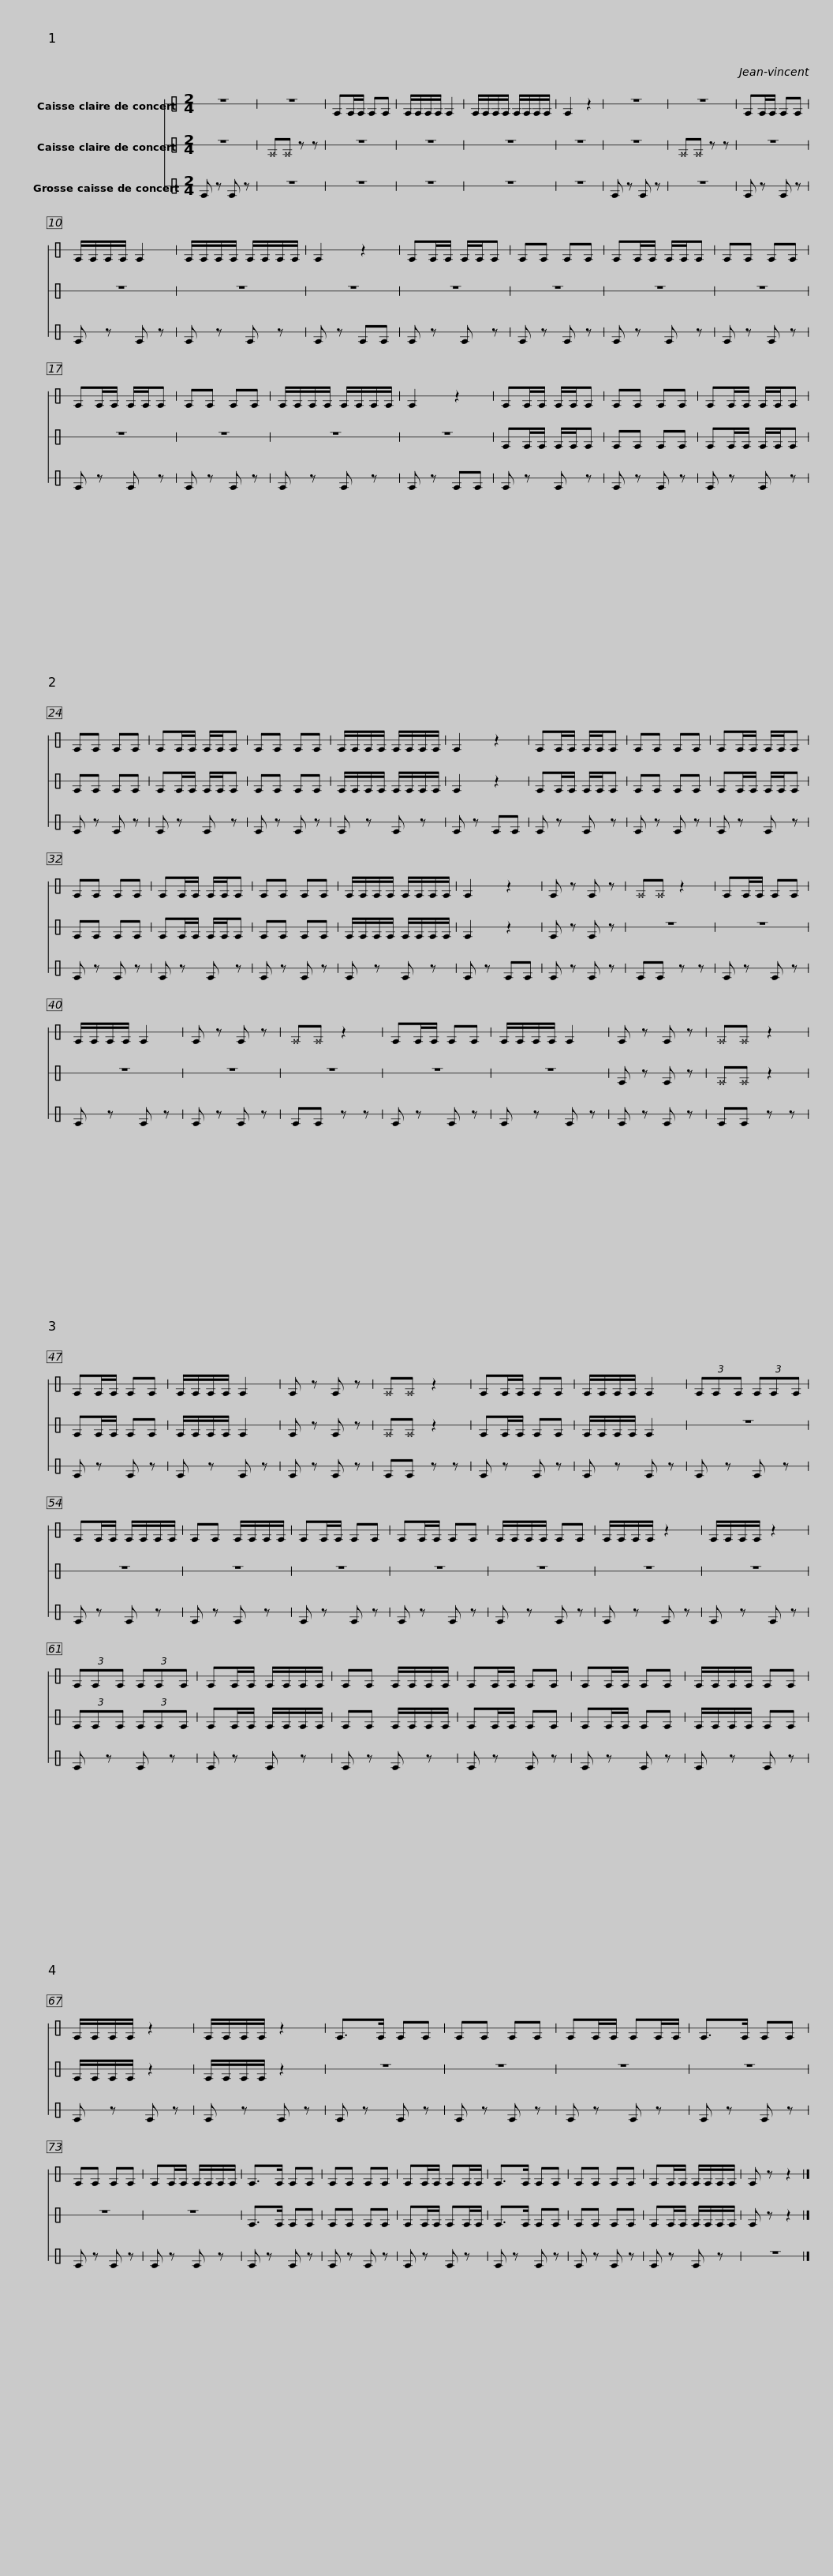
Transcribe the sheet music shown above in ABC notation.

X:1
%%score 1 2 3
L:1/8
M:2/4
I:linebreak $
K:C
V:1 perc stafflines=1
K:none
V:2 perc stafflines=1
K:none
V:3 perc stafflines=1
K:none
V:1
 z4 | z4 | EE/E/ EE | E/E/E/E/ E2 | E/E/E/E/ E/E/E/E/ | %5
 E2 z2 | z4 |$ z4 | EE/E/ EE | E/E/E/E/ E2 | %10
 E/E/E/E/ E/E/E/E/ | E2 z2 | EE/E/ E/E/E | EE EE | EE/E/ E/E/E |$ %15
 EE EE | EE/E/ E/E/E | EE EE | E/E/E/E/ E/E/E/E/ | E2 z2 | %20
 EE/E/ E/E/E | EE EE | EE/E/ E/E/E |$ EE EE | EE/E/ E/E/E | %25
 EE EE | E/E/E/E/ E/E/E/E/ | E2 z2 | EE/E/ E/E/E | EE EE | %30
 EE/E/ E/E/E |$ EE EE | EE/E/ E/E/E | EE EE | E/E/E/E/ E/E/E/E/ | %35
 E2 z2 | E z E z | ^E^E z2 | EE/E/ EE |$ E/E/E/E/ E2 | %40
 E z E z | ^E^E z2 | EE/E/ EE | E/E/E/E/ E2 | E z E z | %45
 ^E^E z2 | EE/E/ EE | E/E/E/E/ E2 |$ E z E z | ^E^E z2 | %50
 EE/E/ EE | E/E/E/E/ E2 | (3EEE (3EEE | EE/E/ E/E/E/E/ | EE E/E/E/E/ | %55
 EE/E/ EE |$ EE/E/ EE | E/E/E/E/ EE | E/E/E/E/ z2 | E/E/E/E/ z2 | %60
 (3EEE (3EEE | EE/E/ E/E/E/E/ | EE E/E/E/E/ |$ EE/E/ EE | EE/E/ EE | %65
 E/E/E/E/ EE | E/E/E/E/ z2 | E/E/E/E/ z2 | E>E EE | EE EE | %70
 EE/E/ EE/E/ |$ E>E EE | EE EE | EE/E/ E/E/E/E/ | E>E EE | %75
 EE EE | EE/E/ EE/E/ | E>E EE | EE EE |$ EE/E/ E/E/E/E/ | %80
 E z z2 |] %81
V:2
 z4 | ^E^E z z | z4 | z4 | z4 | %5
 z4 | z4 |$ ^E^E z z | z4 | z4 | %10
 z4 | z4 | z4 | z4 | z4 |$ %15
 z4 | z4 | z4 | z4 | z4 | %20
 EE/E/ E/E/E | EE EE | EE/E/ E/E/E |$ EE EE | EE/E/ E/E/E | %25
 EE EE | E/E/E/E/ E/E/E/E/ | E2 z2 | EE/E/ E/E/E | EE EE | %30
 EE/E/ E/E/E |$ EE EE | EE/E/ E/E/E | EE EE | E/E/E/E/ E/E/E/E/ | %35
 E2 z2 | E z E z | z4 | z4 |$ z4 | %40
 z4 | z4 | z4 | z4 | E z E z | %45
 ^E^E z2 | EE/E/ EE | E/E/E/E/ E2 |$ E z E z | ^E^E z2 | %50
 EE/E/ EE | E/E/E/E/ E2 | z4 | z4 | z4 | %55
 z4 |$ z4 | z4 | z4 | z4 | %60
 (3EEE (3EEE | EE/E/ E/E/E/E/ | EE E/E/E/E/ |$ EE/E/ EE | EE/E/ EE | %65
 E/E/E/E/ EE | E/E/E/E/ z2 | E/E/E/E/ z2 | z4 | z4 | %70
 z4 |$ z4 | z4 | z4 | E>E EE | %75
 EE EE | EE/E/ EE/E/ | E>E EE | EE EE |$ EE/E/ E/E/E/E/ | %80
 E z z2 |] %81
V:3
 E z E z | z4 | z4 | z4 | z4 | %5
 z4 | E z E z |$ z4 | E z E z | E z E z | %10
 E z E z | E z EE | E z E z | E z E z | E z E z |$ %15
 E z E z | E z E z | E z E z | E z E z | E z EE | %20
 E z E z | E z E z | E z E z |$ E z E z | E z E z | %25
 E z E z | E z E z | E z EE | E z E z | E z E z | %30
 E z E z |$ E z E z | E z E z | E z E z | E z E z | %35
 E z EE | E z E z | EE z z | E z E z |$ E z E z | %40
 E z E z | EE z z | E z E z | E z E z | E z E z | %45
 EE z z | E z E z | E z E z |$ E z E z | EE z z | %50
 E z E z | E z E z | E z E z | E z E z | E z E z | %55
 E z E z |$ E z E z | E z E z | E z E z | E z E z | %60
 E z E z | E z E z | E z E z |$ E z E z | E z E z | %65
 E z E z | E z E z | E z E z | E z E z | E z E z | %70
 E z E z |$ E z E z | E z E z | E z E z | E z E z | %75
 E z E z | E z E z | E z E z | E z E z |$ E z E z | %80
 z4 |] %81
